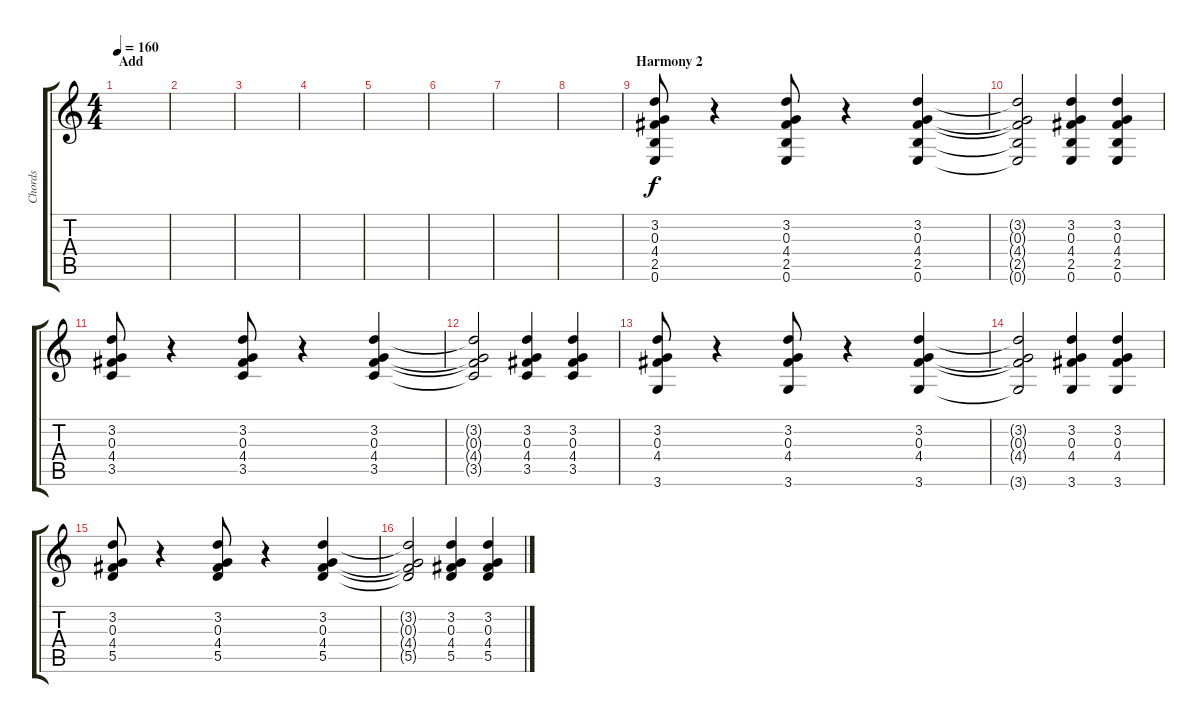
\track ("Chords" "Chords") {instrument acousticguitarsteel}
\staff {score tabs}
\tuning (E4 B3 G3 D3 A2 E2) {hide}
\ts (4 4)
\section ("" "Add")
\tempo 160
\clef g2
\ks c
|
|
|
|
|
|
|
|
\section ("" "Harmony 2")
(3.2 0.3 4.4 2.5 0.6).8 r.4 (3.2 0.3 4.4 2.5 0.6).8 r.4 (3.2 0.3 4.4 2.5 0.6).4 |
(3.2{t} 0.3{t} 4.4{t} 2.5{t} 0.6{t}).2 (3.2 0.3 4.4 2.5 0.6).4 (3.2 0.3 4.4 2.5 0.6).4 |
(3.2 0.3 4.4 3.5).8 r.4 (3.2 0.3 4.4 3.5).8 r.4 (3.2 0.3 4.4 3.5).4 |
(3.2{t} 0.3{t} 4.4{t} 3.5{t}).2 (3.2 0.3 4.4 3.5).4 (3.2 0.3 4.4 3.5).4 |
(3.2 0.3 4.4 3.6).8 r.4 (3.2 0.3 4.4 3.6).8 r.4 (3.2 0.3 4.4 3.6).4 |
(3.2{t} 0.3{t} 4.4{t} 3.6{t}).2 (3.2 0.3 4.4 3.6).4 (3.2 0.3 4.4 3.6).4 |
(3.2 0.3 4.4 5.5).8 r.4 (3.2 0.3 4.4 5.5).8 r.4 (3.2 0.3 4.4 5.5).4 |
(3.2{t} 0.3{t} 4.4{t} 5.5{t}).2 (3.2 0.3 4.4 5.5).4 (3.2 0.3 4.4 5.5).4
